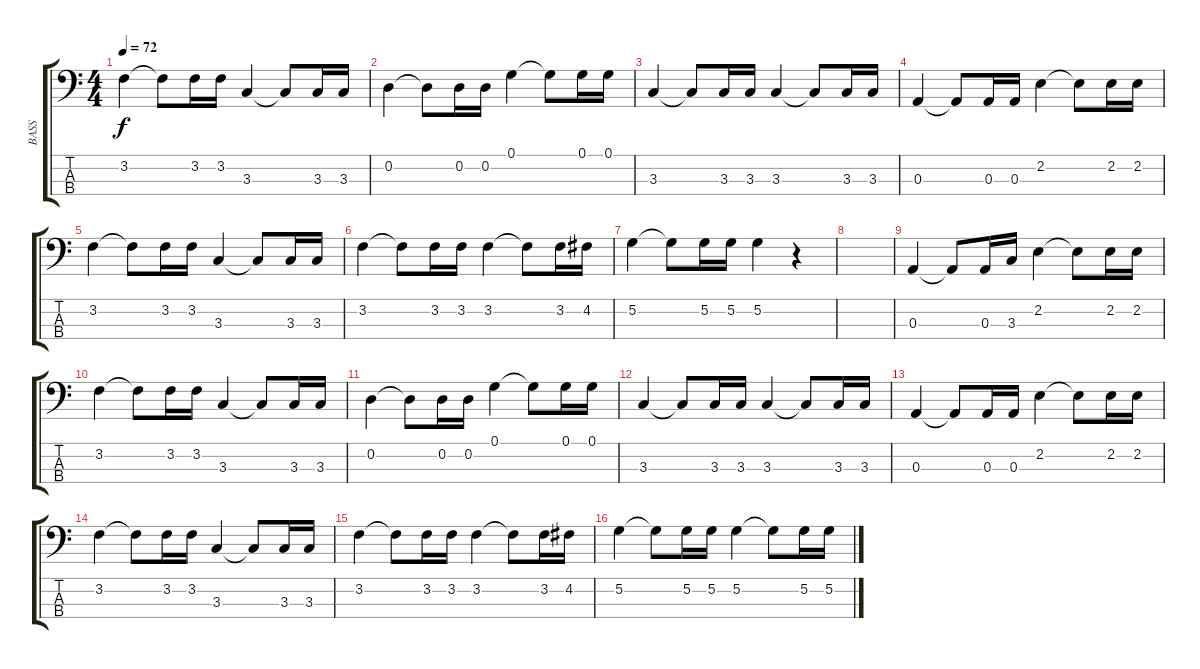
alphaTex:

\track ("BASS" "BASS") {instrument electricbassfinger}
\staff {score tabs}
\tuning (G2 D2 A1 E1) {hide}
\ts (4 4)
\tempo 72
\clef f4
\ks c
3.2.4{dy f} 3.2{t}.8 3.2.16 3.2.16 3.3.4 3.3{t}.8 3.3.16 3.3.16 |
0.2.4 0.2{t}.8 0.2.16 0.2.16 0.1.4 0.1{t}.8 0.1.16 0.1.16 |
3.3.4 3.3{t}.8 3.3.16 3.3.16 3.3.4 3.3{t}.8 3.3.16 3.3.16 |
0.3.4 0.3{t}.8 0.3.16 0.3.16 2.2.4 2.2{t}.8 2.2.16 2.2.16 |
3.2.4 3.2{t}.8 3.2.16 3.2.16 3.3.4 3.3{t}.8 3.3.16 3.3.16 |
3.2.4 3.2{t}.8 3.2.16 3.2.16 3.2.4 3.2{t}.8 3.2.16 4.2.16 |
5.2.4 5.2{t}.8 5.2.16 5.2.16 5.2.4 r.4 |
|
0.3.4 0.3{t}.8 0.3.16 3.3.16 2.2.4 2.2{t}.8 2.2.16 2.2.16 |
3.2.4 3.2{t}.8 3.2.16 3.2.16 3.3.4 3.3{t}.8 3.3.16 3.3.16 |
0.2.4 0.2{t}.8 0.2.16 0.2.16 0.1.4 0.1{t}.8 0.1.16 0.1.16 |
3.3.4 3.3{t}.8 3.3.16 3.3.16 3.3.4 3.3{t}.8 3.3.16 3.3.16 |
0.3.4 0.3{t}.8 0.3.16 0.3.16 2.2.4 2.2{t}.8 2.2.16 2.2.16 |
3.2.4 3.2{t}.8 3.2.16 3.2.16 3.3.4 3.3{t}.8 3.3.16 3.3.16 |
3.2.4 3.2{t}.8 3.2.16 3.2.16 3.2.4 3.2{t}.8 3.2.16 4.2.16 |
5.2.4 5.2{t}.8 5.2.16 5.2.16 5.2.4 5.2{t}.8 5.2.16 5.2.16
